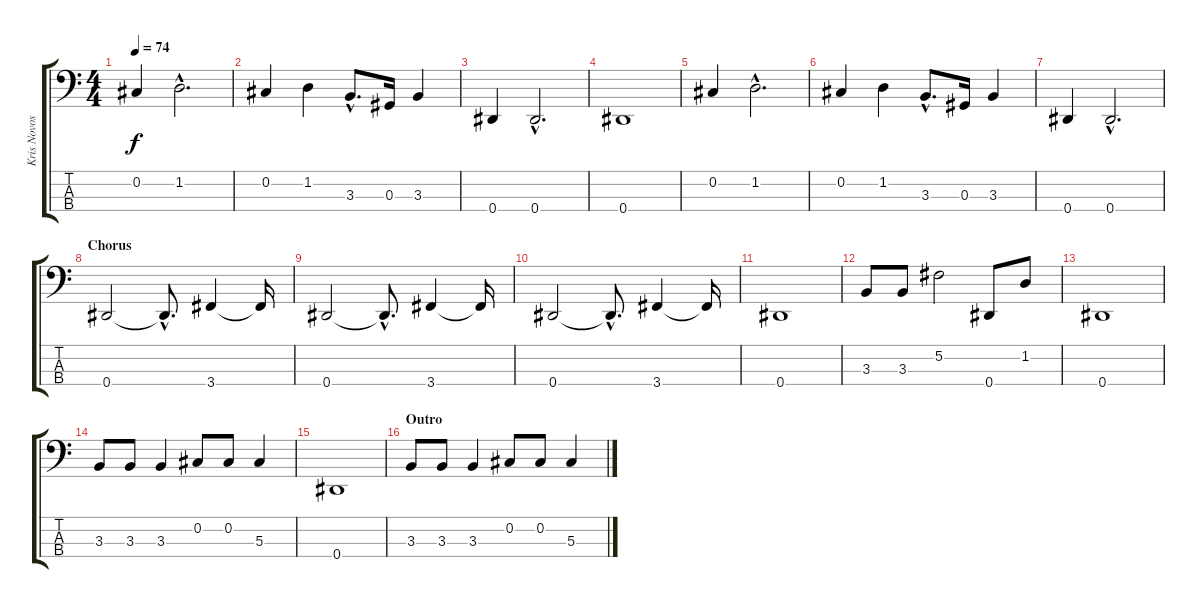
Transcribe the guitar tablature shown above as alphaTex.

\track ("Kris Novoselic" "Kris Novos") {instrument electricbassfinger}
\staff {score tabs}
\tuning (Gb2 Db2 Ab1 Eb1) {hide}
\ts (4 4)
\tempo 74
\clef f4
\ks c
0.2.4{dy f} 1.2{hac}.2{d} |
0.2.4 1.2.4 3.3{hac}.8{d} 0.3.16 3.3.4 |
0.4.4 0.4{hac}.2{d} |
0.4.1 |
0.2.4 1.2{hac}.2{d} |
0.2.4 1.2.4 3.3{hac}.8{d} 0.3.16 3.3.4 |
0.4.4 0.4{hac}.2{d} |
\section ("" "Chorus")
0.4.2 0.4{hac t}.8{d} 3.4.4 3.4{t}.16 |
0.4.2 0.4{hac t}.8{d} 3.4.4 3.4{t}.16 |
0.4.2 0.4{hac t}.8{d} 3.4.4 3.4{t}.16 |
0.4.1 |
3.3.8 3.3.8 5.2.2 0.4.8 1.2.8 |
0.4.1 |
3.3.8 3.3.8 3.3.4 0.2.8 0.2.8 5.3.4 |
0.4.1 |
\section ("" "Outro")
3.3.8 3.3.8 3.3.4 0.2.8 0.2.8 5.3.4
